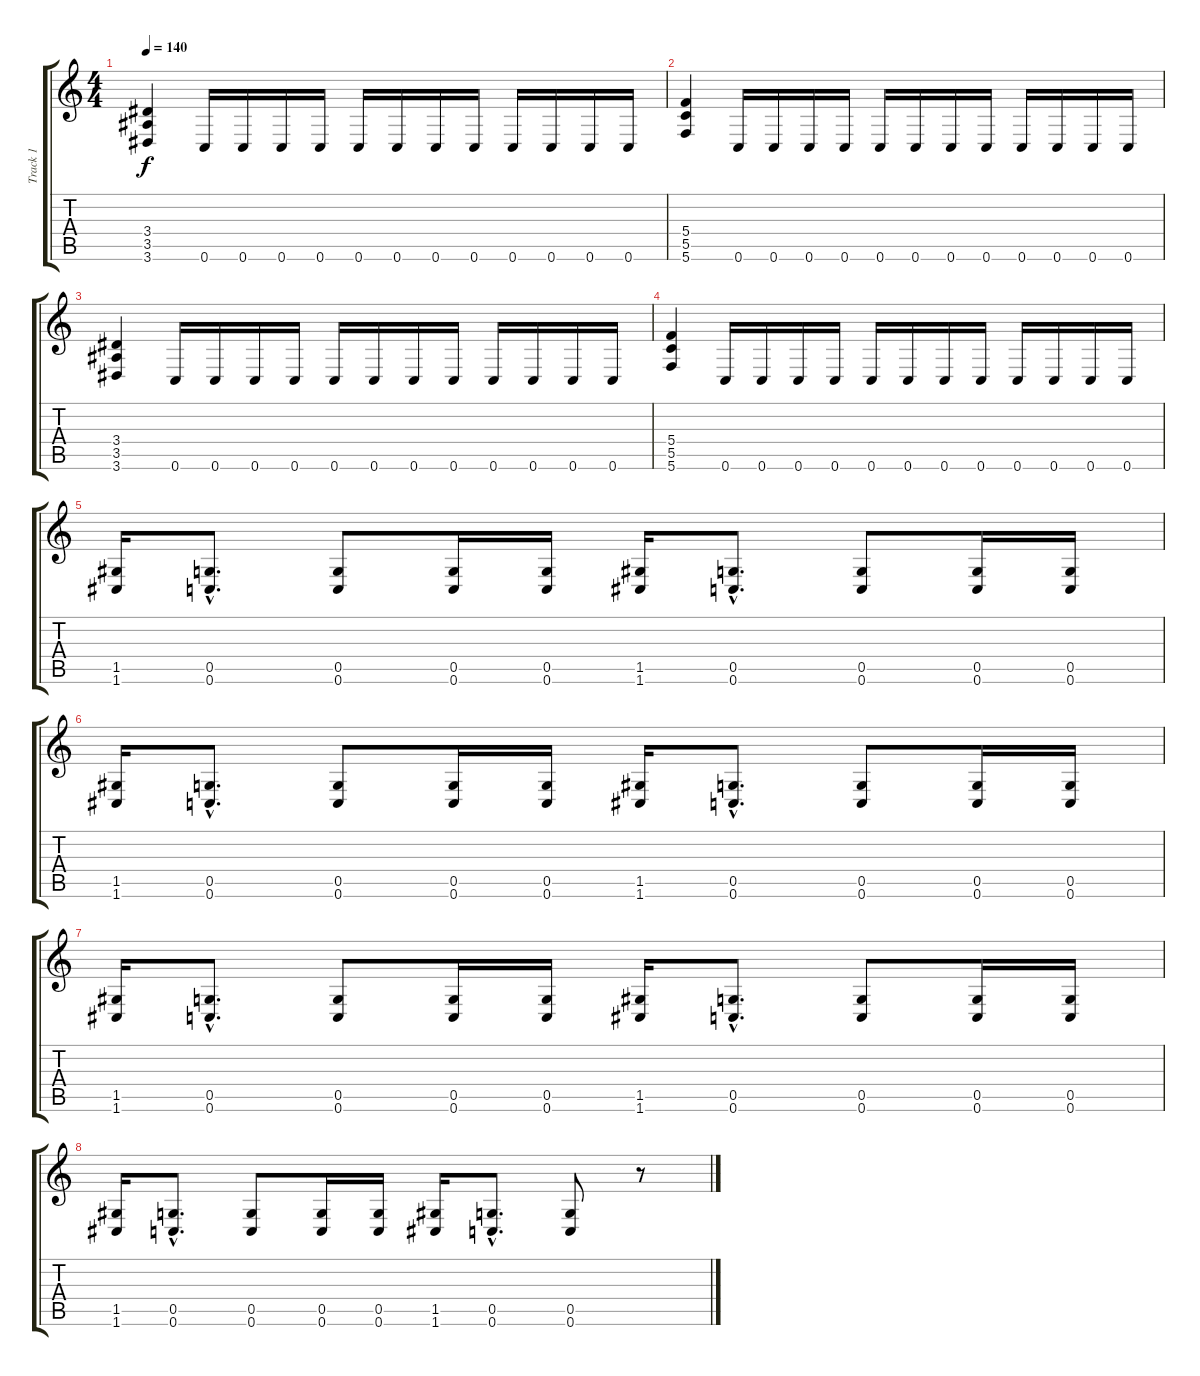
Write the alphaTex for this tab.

\track ("Track 1" "Track 1") {instrument distortionguitar}
\staff {score tabs}
\tuning (D4 A3 F3 C3 G2 C2) {hide}
\ts (4 4)
\tempo 140
\clef g2
\ks c
(3.4 3.5 3.6).4{dy f} 0.6.16 0.6.16 0.6.16 0.6.16 0.6.16 0.6.16 0.6.16 0.6.16 0.6.16 0.6.16 0.6.16 0.6.16 |
(5.4 5.5 5.6).4 0.6.16 0.6.16 0.6.16 0.6.16 0.6.16 0.6.16 0.6.16 0.6.16 0.6.16 0.6.16 0.6.16 0.6.16 |
(3.4 3.5 3.6).4 0.6.16 0.6.16 0.6.16 0.6.16 0.6.16 0.6.16 0.6.16 0.6.16 0.6.16 0.6.16 0.6.16 0.6.16 |
(5.4 5.5 5.6).4 0.6.16 0.6.16 0.6.16 0.6.16 0.6.16 0.6.16 0.6.16 0.6.16 0.6.16 0.6.16 0.6.16 0.6.16 |
(1.5 1.6).16 (0.5{hac} 0.6{hac}).8{d} (0.5 0.6).8 (0.5 0.6).16 (0.5 0.6).16 (1.5 1.6).16 (0.5{hac} 0.6{hac}).8{d} (0.5 0.6).8 (0.5 0.6).16 (0.5 0.6).16 |
(1.5 1.6).16 (0.5{hac} 0.6{hac}).8{d} (0.5 0.6).8 (0.5 0.6).16 (0.5 0.6).16 (1.5 1.6).16 (0.5{hac} 0.6{hac}).8{d} (0.5 0.6).8 (0.5 0.6).16 (0.5 0.6).16 |
(1.5 1.6).16 (0.5{hac} 0.6{hac}).8{d} (0.5 0.6).8 (0.5 0.6).16 (0.5 0.6).16 (1.5 1.6).16 (0.5{hac} 0.6{hac}).8{d} (0.5 0.6).8 (0.5 0.6).16 (0.5 0.6).16 |
(1.5 1.6).16 (0.5{hac} 0.6{hac}).8{d} (0.5 0.6).8 (0.5 0.6).16 (0.5 0.6).16 (1.5 1.6).16 (0.5{hac} 0.6{hac}).8{d} (0.5 0.6).8 r.8
